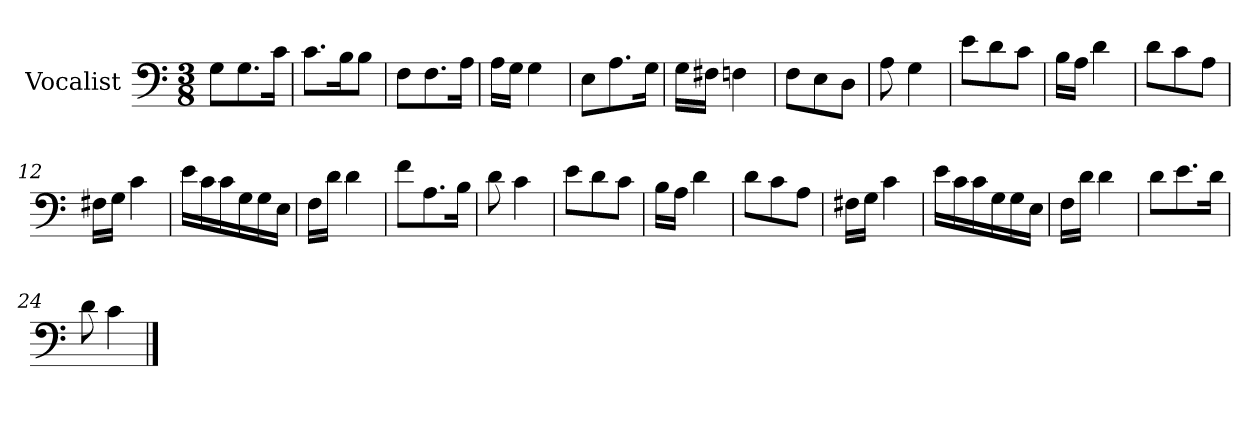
**kern
*part1
*staff1
*I"Vocalist
*k[]
*C:
*M3/8
=1
8GL
8.G
16cJk
=2
8.cL
16BK
8BJ
=3
8FL
8.F
16AJk
=4
16ALL
16GJJ
4G
=5
8EL
8.A
16GJk
=6
16GLL
16F#XJJ
4Fn
=7
8FL
8E
8DJ
=8
8A
4G
=9
8eL
8d
8cJ
=10
16BLL
16AJJ
4d
=11
8dL
8c
8AJ
=12
16F#XLL
16GJJ
4c
=13
16eLL
16c
16c
16G
16G
16EJJ
=14
16FLL
16dJJ
4d
=15
8fL
8.A
16BJk
=16
8d
4c
=17
8eL
8d
8cJ
=18
16BLL
16AJJ
4d
=19
8dL
8c
8AJ
=20
16F#XLL
16GJJ
4c
=21
16eLL
16c
16c
16G
16G
16EJJ
=22
16FLL
16dJJ
4d
=23
8dL
8.e
16dJk
=24
8d
4c
==
*-
